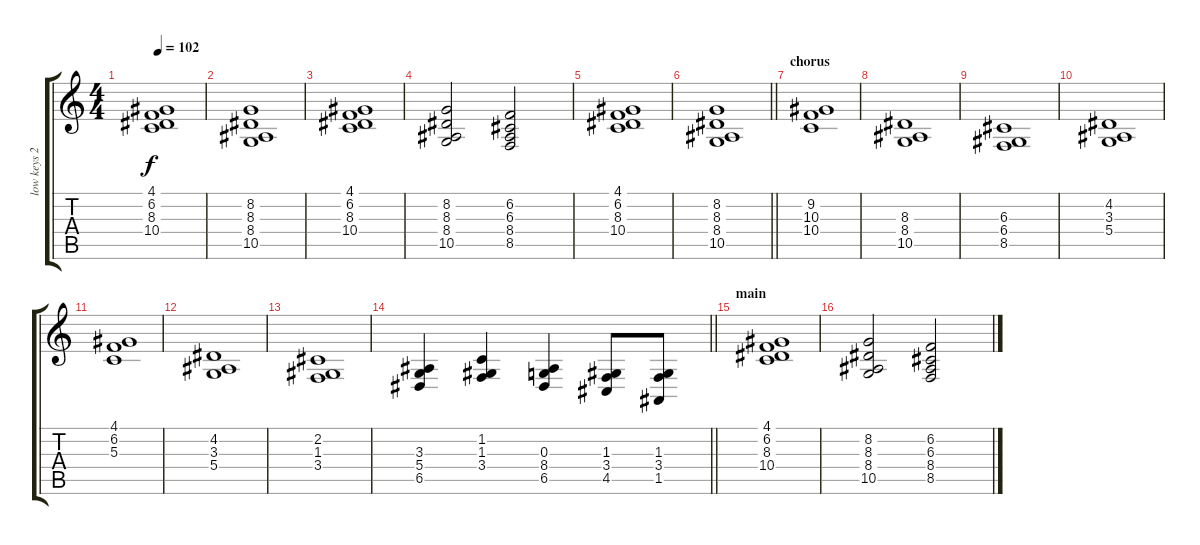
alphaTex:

\track ("low keys 2" "low keys 2") {instrument recorder}
\staff {score tabs}
\tuning (E4 B3 G3 D3 A2 E2) {hide}
\ts (4 4)
\tempo 102
\clef g2
\ks c
(4.1 6.2 8.3 10.4).1{dy f} |
(8.2 8.3 8.4 10.5).1 |
(4.1 6.2 8.3 10.4).1 |
(8.2 8.3 8.4 10.5).2 (6.2 6.3 8.4 8.5).2 |
(4.1 6.2 8.3 10.4).1 |
\barLineRight lightlight
(8.2 8.3 8.4 10.5).1 |
\section ("" "chorus")
(9.2 10.3 10.4).1 |
(8.3 8.4 10.5).1 |
(6.3 6.4 8.5).1 |
(4.2 3.3 5.4).1 |
(4.1 6.2 5.3).1 |
(4.2 3.3 5.4).1 |
(2.2 1.3 3.4).1 |
\barLineRight lightlight
(3.3 5.4 6.5).4 (1.2 1.3 3.4).4 (0.3 8.4 6.5).4 (1.3 3.4 4.5).8 (1.3 3.4 1.5).8 |
\section ("" "main")
(4.1 6.2 8.3 10.4).1 |
(8.2 8.3 8.4 10.5).2 (6.2 6.3 8.4 8.5).2
